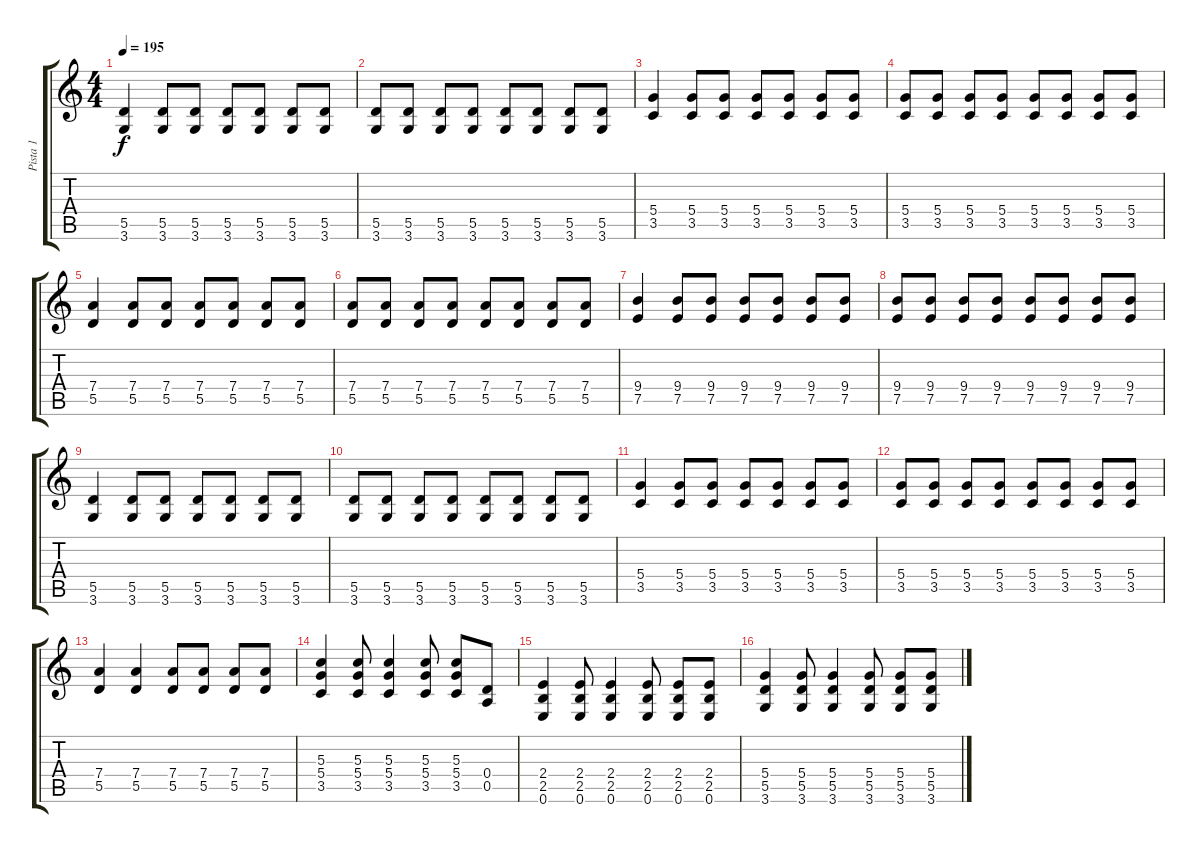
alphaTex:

\track ("Pista 1" "Pista 1") {instrument distortionguitar}
\staff {score tabs}
\tuning (E4 B3 G3 D3 A2 E2) {hide}
\ts (4 4)
\tempo 195
\clef g2
\ks c
(5.5 3.6).4{dy f} (5.5 3.6).8 (5.5 3.6).8 (5.5 3.6).8 (5.5 3.6).8 (5.5 3.6).8 (5.5 3.6).8 |
(5.5 3.6).8 (5.5 3.6).8 (5.5 3.6).8 (5.5 3.6).8 (5.5 3.6).8 (5.5 3.6).8 (5.5 3.6).8 (5.5 3.6).8 |
(5.4 3.5).4 (5.4 3.5).8 (5.4 3.5).8 (5.4 3.5).8 (5.4 3.5).8 (5.4 3.5).8 (5.4 3.5).8 |
(5.4 3.5).8 (5.4 3.5).8 (5.4 3.5).8 (5.4 3.5).8 (5.4 3.5).8 (5.4 3.5).8 (5.4 3.5).8 (5.4 3.5).8 |
(7.4 5.5).4 (7.4 5.5).8 (7.4 5.5).8 (7.4 5.5).8 (7.4 5.5).8 (7.4 5.5).8 (7.4 5.5).8 |
(7.4 5.5).8 (7.4 5.5).8 (7.4 5.5).8 (7.4 5.5).8 (7.4 5.5).8 (7.4 5.5).8 (7.4 5.5).8 (7.4 5.5).8 |
(9.4 7.5).4 (9.4 7.5).8 (9.4 7.5).8 (9.4 7.5).8 (9.4 7.5).8 (9.4 7.5).8 (9.4 7.5).8 |
(9.4 7.5).8 (9.4 7.5).8 (9.4 7.5).8 (9.4 7.5).8 (9.4 7.5).8 (9.4 7.5).8 (9.4 7.5).8 (9.4 7.5).8 |
(5.5 3.6).4 (5.5 3.6).8 (5.5 3.6).8 (5.5 3.6).8 (5.5 3.6).8 (5.5 3.6).8 (5.5 3.6).8 |
(5.5 3.6).8 (5.5 3.6).8 (5.5 3.6).8 (5.5 3.6).8 (5.5 3.6).8 (5.5 3.6).8 (5.5 3.6).8 (5.5 3.6).8 |
(5.4 3.5).4 (5.4 3.5).8 (5.4 3.5).8 (5.4 3.5).8 (5.4 3.5).8 (5.4 3.5).8 (5.4 3.5).8 |
(5.4 3.5).8 (5.4 3.5).8 (5.4 3.5).8 (5.4 3.5).8 (5.4 3.5).8 (5.4 3.5).8 (5.4 3.5).8 (5.4 3.5).8 |
(7.4 5.5).4 (7.4 5.5).4 (7.4 5.5).8 (7.4 5.5).8 (7.4 5.5).8 (7.4 5.5).8 |
(5.3 5.4 3.5).4 (5.3 5.4 3.5).8 (5.3 5.4 3.5).4 (5.3 5.4 3.5).8 (5.3 5.4 3.5).8 (0.4 0.5).8 |
(2.4 2.5 0.6).4 (2.4 2.5 0.6).8 (2.4 2.5 0.6).4 (2.4 2.5 0.6).8 (2.4 2.5 0.6).8 (2.4 2.5 0.6).8 |
(5.4 5.5 3.6).4 (5.4 5.5 3.6).8 (5.4 5.5 3.6).4 (5.4 5.5 3.6).8 (5.4 5.5 3.6).8 (5.4 5.5 3.6).8
